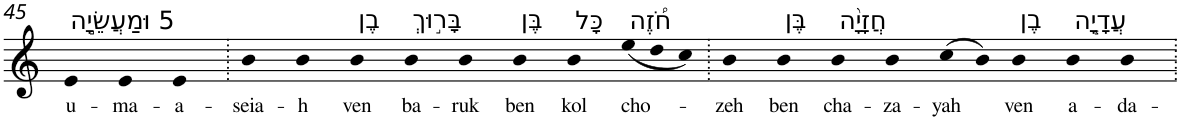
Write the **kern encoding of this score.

**kern	**text
*part1	*part1
*staff1	*staff1
*I"Piano	*
*I'Pno	*
!!LO:PB:g=z
*clefG2	*
*k[]	*
=45	=45
!LO:TX:a:t=5 וּמַעֲשֵׂיָ֣ה	!
!	!LO:LY:b
4e	u-
!	!LO:LY:b
4e	-ma-
!	!LO:LY:b
4e	-a-
=46.	=46.
!	!LO:LY:b
4b	-seia-
!	!LO:LY:b
4b	-h
!LO:TX:a:t=בֶן	!
!	!LO:LY:b
4b	ven
!LO:TX:a:t=בָּר֣וּךְ	!
!	!LO:LY:b
4b	ba-
!	!LO:LY:b
4b	-ruk
!LO:TX:a:t=בֶּן	!
!	!LO:LY:b
4b	ben
!LO:TX:a:t=כָּל	!
!	!LO:LY:b
4b	kol
*Xtuplet	*
!LO:TX:a:t=חֹ֠זֶה	!
!	!LO:LY:b
(<12ee	cho-
12dd	.
12cc)	.
=47.	=47.
!	!LO:LY:b
4b	-zeh
!LO:TX:a:t=בֶּן	!
!	!LO:LY:b
4b	ben
!LO:TX:a:t=חֲזָיָ֨ה	!
!	!LO:LY:b
4b	cha-
!	!LO:LY:b
4b	-za-
!	!LO:LY:b
(>8cc	-yah
8b)	.
!LO:TX:a:t=בֶן	!
!	!LO:LY:b
4b	ven
!LO:TX:a:t=עֲדָיָ֧ה	!
!	!LO:LY:b
4b	a-
!	!LO:LY:b
4b	-da-
=.	=.
*-	*-
